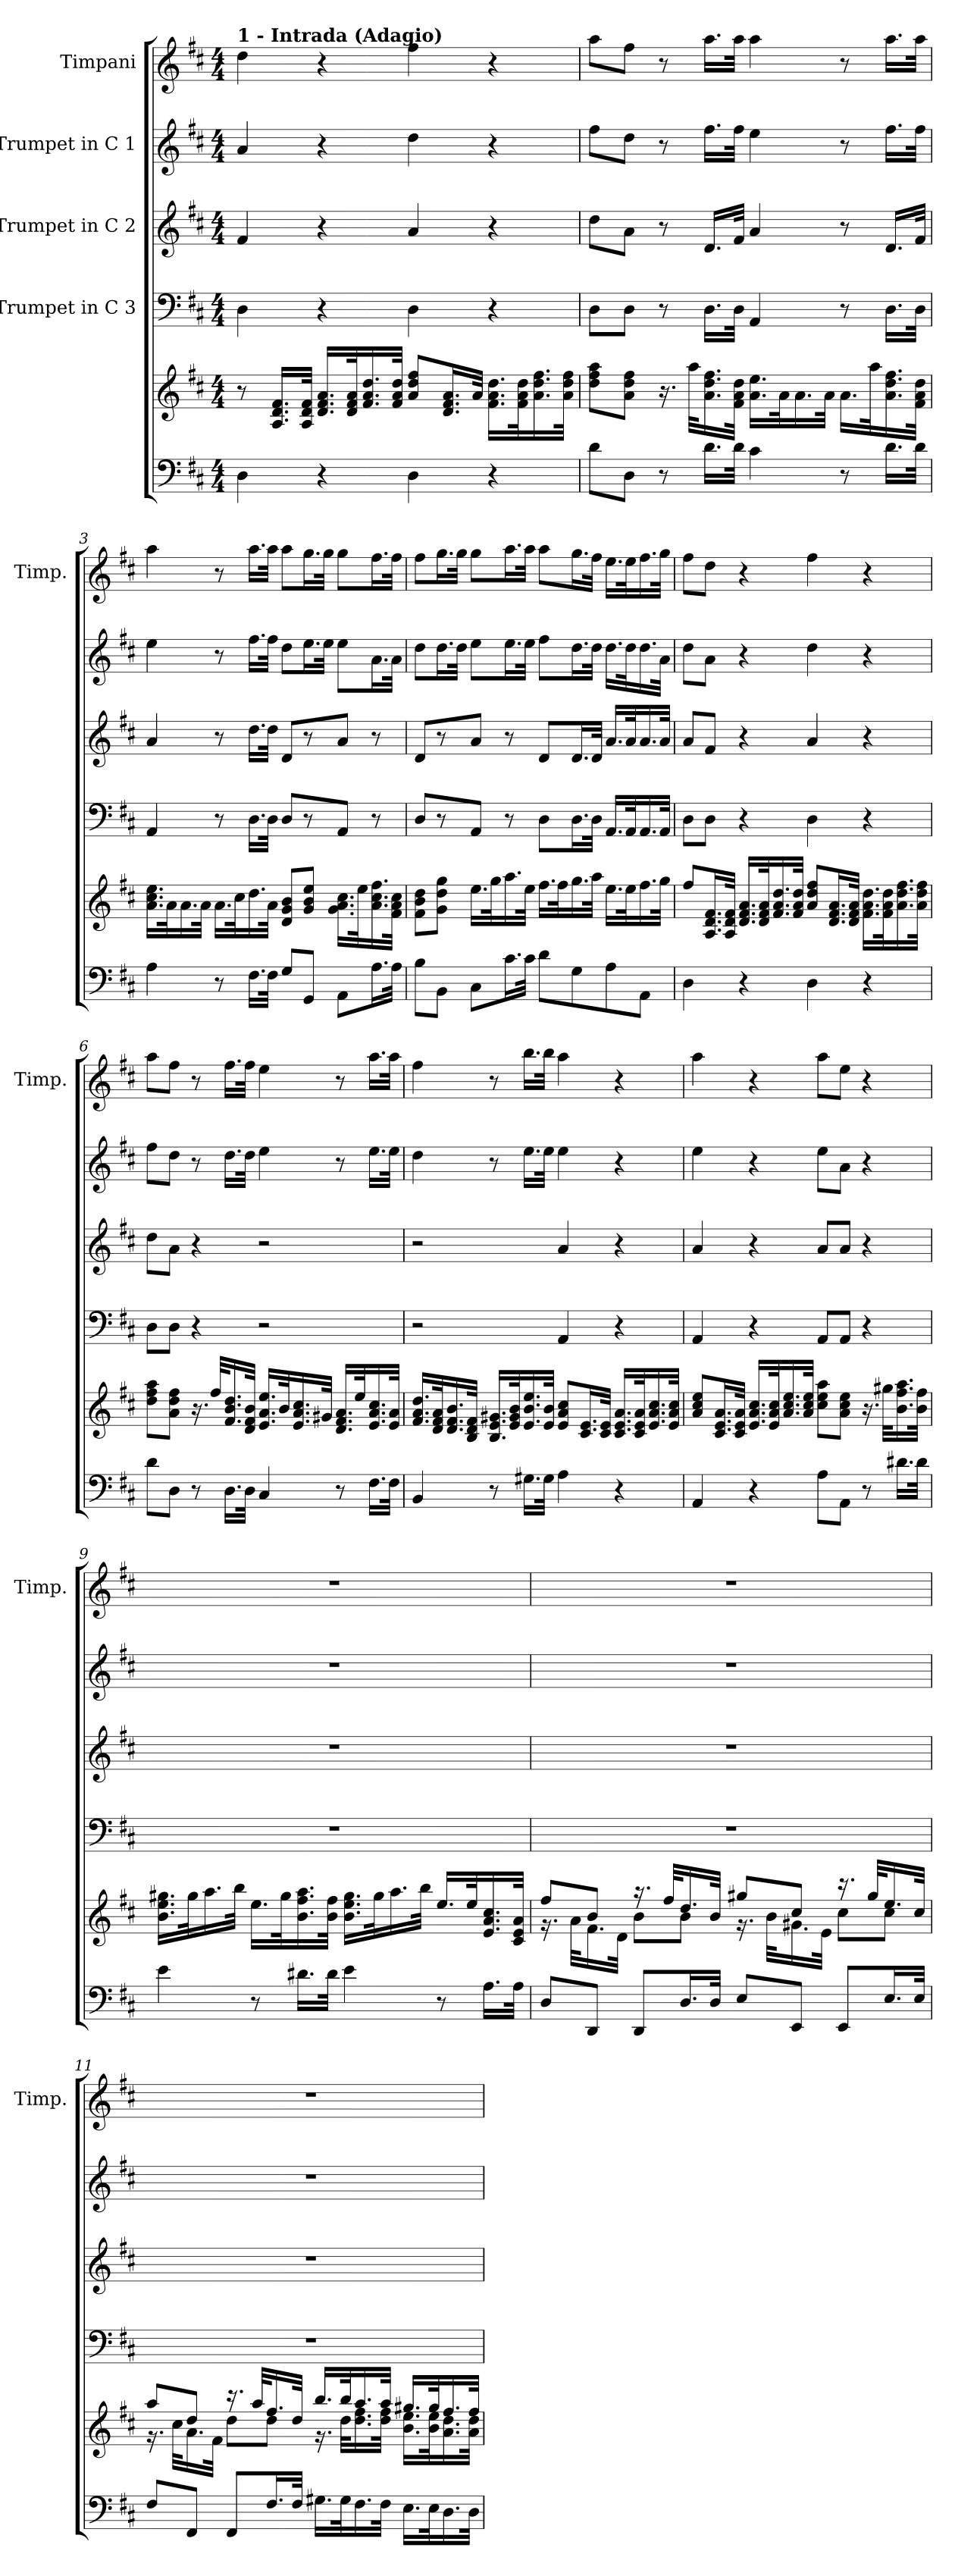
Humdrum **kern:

**kern	**kern	**kern	**kern	**kern	**kern
*part5	*part5	*part4	*part3	*part2	*part1
*staff6	*staff5	*staff4	*staff3	*staff2	*staff1
*	*	*I"Trumpet in C 3	*I"Trumpet in C 2	*I"Trumpet in C 1	*I"Timpani
*	*	*	*	*	*I'Timp.
*clefF4	*clefG2	*clefF4	*clefG2	*clefG2	*clefG2
*k[f#c#]	*k[f#c#]	*k[f#c#]	*k[f#c#]	*k[f#c#]	*k[f#c#]
*	*D:	*D:	*D:	*D:	*D:
*M4/4	*M4/4	*M4/4	*M4/4	*M4/4	*M4/4
=1	=1	=1	=1	=1	=1
!	!	!	!	!	!LO:TX:a:B:t=1 - Intrada (Adagio)
4D\	8r	4D\	4f#/	4a/	4dd\
.	16.A/ 16.d/ 16.f#/LL	.	.	.	.
.	32A/ 32d/ 32f#/JJk	.	.	.	.
4r	16.d/ 16.f#/ 16.a/LL	4r	4r	4r	4r
.	32d/ 32f#/ 32a/k	.	.	.	.
.	16.f#/ 16.a/ 16.dd/	.	.	.	.
.	32f#/ 32a/ 32dd/JJk	.	.	.	.
4D\	8a/ 8dd/ 8ff#/L	4D\	4a/	4dd\	4ff#\
.	16.d/ 16.f#/ 16.a/L	.	.	.	.
.	32a/JJk	.	.	.	.
4r	16.f#\ 16.a\ 16.dd\LL	4r	4r	4r	4r
.	32f#\ 32a\ 32dd\k	.	.	.	.
.	16.a\ 16.dd\ 16.ff#\	.	.	.	.
.	32a\ 32dd\ 32ff#\JJk	.	.	.	.
=2	=2	=2	=2	=2	=2
8d\L	8dd\ 8ff#\ 8aa\L	8D\L	8dd\L	8ff#\L	8aa\L
8D\J	8a\ 8dd\ 8ff#\J	8D\J	8a\J	8dd\J	8ff#\J
8r	16.r	8r	8r	8r	8r
.	32aa\KLL	.	.	.	.
16.d\LL	16.a\ 16.dd\ 16.ff#\	16.D\LL	16.d/LL	16.ff#\LL	16.aa\LL
32d\JJk	32f#\ 32a\ 32dd\JJk	32D\JJk	32f#/JJk	32ff#\JJk	32aa\JJk
4c#\	16.a\ 16.ee\LL	4AA/	4a/	4ee\	4aa\
.	32a\k	.	.	.	.
.	16.a\	.	.	.	.
.	32a\JJk	.	.	.	.
8r	16.a\LL	8r	8r	8r	8r
.	32aa\k	.	.	.	.
16.d\LL	16.a\ 16.dd\ 16.ff#\	16.D\LL	16.d/LL	16.ff#\LL	16.aa\LL
32d\JJk	32f#\ 32a\ 32dd\JJk	32D\JJk	32f#/JJk	32ff#\JJk	32aa\JJk
=3	=3	=3	=3	=3	=3
4A\	16.a\ 16.cc#\ 16.ee\LL	4AA/	4a/	4ee\	4aa\
.	32a\k	.	.	.	.
.	16.a\	.	.	.	.
.	32a\JJk	.	.	.	.
8r	16.a\LL	8r	8r	8r	8r
.	32cc#\k	.	.	.	.
16.F#\LL	16.dd\	16.D\LL	16.dd\LL	16.ff#\LL	16.aa\LL
32F#\JJk	32a\JJk	32D\JJk	32dd\JJk	32ff#\JJk	32aa\JJk
8G/L	8d/ 8g/ 8b/L	8D/L	8d/L	8dd\L	8aa\L
8GG/J	8g/ 8b/ 8ee/J	8r	8r	16.ee\L	16.gg\L
.	.	.	.	32ee\JJk	32gg\JJk
8AA\L	16.g\ 16.a\ 16.cc#\LL	8AA/J	8a/J	8ee\L	8gg\L
.	32ee\k	.	.	.	.
16.A\L	16.a\ 16.cc#\ 16.ff#\	8r	8r	16.a\L	16.ff#\L
32A\JJk	32f#\ 32a\ 32cc#\JJk	.	.	32a\JJk	32ff#\JJk
!!LO:LB:g=z
=4	=4	=4	=4	=4	=4
8B\L	8f#\ 8b\ 8dd\L	8D/L	8d/L	8dd\L	8ff#\L
8BB\J	8g\ 8dd\ 8gg\J	8r	8r	16.dd\L	16.gg\L
.	.	.	.	32dd\JJk	32gg\JJk
8C#\L	16.ee\LL	8AA/J	8a/J	8ee\L	8gg\L
.	32gg\k	.	.	.	.
16.c#\L	16.aa\	8r	8r	16.ee\L	16.aa\L
32c#\JJk	32ee\JJk	.	.	32ee\JJk	32aa\JJk
8d\L	16.ff#\LL	8D\L	8d/L	8ff#\L	8aa\L
.	32ff#\k	.	.	.	.
8G\	16.gg\	16.D\L	16.d/L	16.dd\L	16.gg\L
.	32aa\JJk	32D\JJk	32d/JJk	32dd\JJk	32ff#\JJk
8A\	16.ee\LL	16.AA/LL	16.a/LL	16.dd\LL	16.ee\LL
.	32ee\k	32AA/k	32a/k	32dd\k	32ee\k
8AA\J	16.ff#\	16.AA/	16.a/	16.dd\	16.ff#\
.	32gg\JJk	32AA/JJk	32a/JJk	32a\JJk	32gg\JJk
=5	=5	=5	=5	=5	=5
4D\	8ff#/L	8D\L	8a/L	8dd\L	8ff#\L
.	16.A/ 16.d/ 16.f#/L	8D\J	8f#/J	8a\J	8dd\J
.	32A/ 32d/ 32f#/JJk	.	.	.	.
4r	16.d/ 16.f#/ 16.a/LL	4r	4r	4r	4r
.	32d/ 32f#/ 32a/k	.	.	.	.
.	16.f#/ 16.a/ 16.dd/	.	.	.	.
.	32f#/ 32a/ 32dd/JJk	.	.	.	.
4D\	8a/ 8dd/ 8ff#/L	4D\	4a/	4dd\	4ff#\
.	16.d/ 16.f#/ 16.a/L	.	.	.	.
.	32d/ 32f#/ 32a/JJk	.	.	.	.
4r	16.f#\ 16.a\ 16.dd\LL	4r	4r	4r	4r
.	32f#\ 32a\ 32dd\k	.	.	.	.
.	16.a\ 16.dd\ 16.ff#\	.	.	.	.
.	32a\ 32dd\ 32ff#\JJk	.	.	.	.
=6	=6	=6	=6	=6	=6
8d\L	8dd\ 8ff#\ 8aa\L	8D\L	8dd\L	8ff#\L	8aa\L
8D\J	8a\ 8dd\ 8ff#\J	8D\J	8a\J	8dd\J	8ff#\J
8r	16.r	4r	4r	8r	8r
.	32ff#/KLL	.	.	.	.
16.D\LL	16.f#/ 16.b/ 16.dd/	.	.	16.dd\LL	16.ff#\LL
32D\JJk	32d/ 32f#/ 32b/JJk	.	.	32dd\JJk	32ff#\JJk
4C#/	16.e/ 16.a/ 16.ee/LL	2r	2r	4ee\	4ee\
.	32b/k	.	.	.	.
.	16.e/ 16.a/ 16.cc#/	.	.	.	.
.	32g#/JJk	.	.	.	.
8r	16.d/ 16.f#/ 16.a/LL	.	.	8r	8r
.	32ee/k	.	.	.	.
16.F#\LL	16.e/ 16.a/ 16.cc#/	.	.	16.ee\LL	16.aa\LL
32F#\JJk	32e/ 32a/JJk	.	.	32ee\JJk	32aa\JJk
!!LO:PB:g=z
=7	=7	=7	=7	=7	=7
4BB/	16.f#/ 16.a/ 16.dd/LL	2r	2r	4dd\	4ff#\
.	32d/ 32f#/ 32a/k	.	.	.	.
.	16.d/ 16.f#/ 16.b/	.	.	.	.
.	32B/ 32d/ 32f#/JJk	.	.	.	.
8r	16.B/ 16.e/ 16.g#/LL	.	.	8r	8r
.	32e/ 32g#/ 32b/k	.	.	.	.
16.G#\LL	16.e/ 16.b/ 16.ee/	.	.	16.ee\LL	16.bb\LL
32G#\JJk	32e/ 32b/JJk	.	.	32ee\JJk	32bb\JJk
4A\	8e/ 8a/ 8cc#/L	4AA/	4a/	4ee\	4aa\
.	16.c#/ 16.e/L	.	.	.	.
.	32c#/ 32e/JJk	.	.	.	.
4r	16.c#/ 16.e/ 16.a/LL	4r	4r	4r	4r
.	32c#/ 32e/ 32a/k	.	.	.	.
.	16.e/ 16.a/ 16.cc#/	.	.	.	.
.	32e/ 32a/ 32cc#/JJk	.	.	.	.
=8	=8	=8	=8	=8	=8
4AA/	8a/ 8cc#/ 8ee/L	4AA/	4a/	4ee\	4aa\
.	16.c#/ 16.e/ 16.a/L	.	.	.	.
.	32c#/ 32e/ 32a/JJk	.	.	.	.
4r	16.e/ 16.a/ 16.cc#/LL	4r	4r	4r	4r
.	32e/ 32a/ 32cc#/k	.	.	.	.
.	16.a/ 16.cc#/ 16.ee/	.	.	.	.
.	32a/ 32cc#/ 32ee/JJk	.	.	.	.
8A\L	8cc#\ 8ee\ 8aa\L	8AA/L	8a/L	8ee\L	8aa\L
8AA\J	8a\ 8cc#\ 8ee\J	8AA/J	8a/J	8a\J	8ee\J
8r	16.r	4r	4r	4r	4r
.	32gg#\KLL	.	.	.	.
16.d#\LL	16.b\ 16.ff#\ 16.aa\	.	.	.	.
32d#\JJk	32b\ 32ff#\JJk	.	.	.	.
=9	=9	=9	=9	=9	=9
4e\	16.b\ 16.ee\ 16.gg#\LL	1r	1r	1r	1r
.	32gg#\k	.	.	.	.
.	16.aa\	.	.	.	.
.	32bb\JJk	.	.	.	.
8r	16.ee\LL	.	.	.	.
.	32gg#\k	.	.	.	.
16.d#\LL	16.b\ 16.ff#\ 16.aa\	.	.	.	.
32d#\JJk	32b\ 32ff#\JJk	.	.	.	.
4e\	16.b\ 16.ee\ 16.gg#\LL	.	.	.	.
.	32gg#\k	.	.	.	.
.	16.aa\	.	.	.	.
.	32bb\JJk	.	.	.	.
8r	16.ee/LL	.	.	.	.
.	32ee/k	.	.	.	.
16.A\LL	16.e/ 16.a/ 16.cc#/	.	.	.	.
32A\JJk	32c#/ 32e/ 32a/JJk	.	.	.	.
!!LO:LB:g=z
=10	=10	=10	=10	=10	=10
*	*^	*	*	*	*
8D/L	8ff#/L	16.r	1r	1r	1r	1r
.	.	32a\KLL	.	.	.	.
8DD/J	8b/J	16.f#\	.	.	.	.
.	.	32d\JJk	.	.	.	.
8DD/L	16.r	8b\L	.	.	.	.
.	32ff#/KLL	.	.	.	.	.
16.D/L	16.dd/	8b\J	.	.	.	.
32D/JJk	32b/JJk	.	.	.	.	.
8E/L	8gg#/L	16.r	.	.	.	.
.	.	32b\KLL	.	.	.	.
8EE/J	8cc#/J	16.g#\	.	.	.	.
.	.	32e\JJk	.	.	.	.
8EE/L	16.r	8cc#\L	.	.	.	.
.	32gg#/KLL	.	.	.	.	.
16.E/L	16.ee/	8cc#\J	.	.	.	.
32E/JJk	32cc#/JJk	.	.	.	.	.
=11	=11	=11	=11	=11	=11	=11
8F#/L	8aa/L	16.r	1r	1r	1r	1r
.	.	32cc#\KLL	.	.	.	.
8FF#/J	8dd/J	16.a\	.	.	.	.
.	.	32f#\JJk	.	.	.	.
8FF#/L	16.r	8dd\L	.	.	.	.
.	32aa/KLL	.	.	.	.	.
16.F#/L	16.ff#/	8dd\J	.	.	.	.
32F#/JJk	32dd/JJk	.	.	.	.	.
16.G#\LL	16.bb/LL	16.r	.	.	.	.
32G#\k	32bb/k	32dd\KLL	.	.	.	.
16.F#\	16.aa/	16.dd\ 16.ff#\	.	.	.	.
32F#\JJk	32aa/JJk	32dd\ 32ff#\JJk	.	.	.	.
16.E\LL	16.gg#/LL	16.b\ 16.ee\LL	.	.	.	.
32E\k	32gg#/k	32b\ 32ee\k	.	.	.	.
16.D\	16.ff#/	16.a\ 16.dd\	.	.	.	.
32D\JJk	32ff#/JJk	32a\ 32dd\JJk	.	.	.	.
*	*v	*v	*	*	*	*
=	=	=	=	=	=
*-	*-	*-	*-	*-	*-
